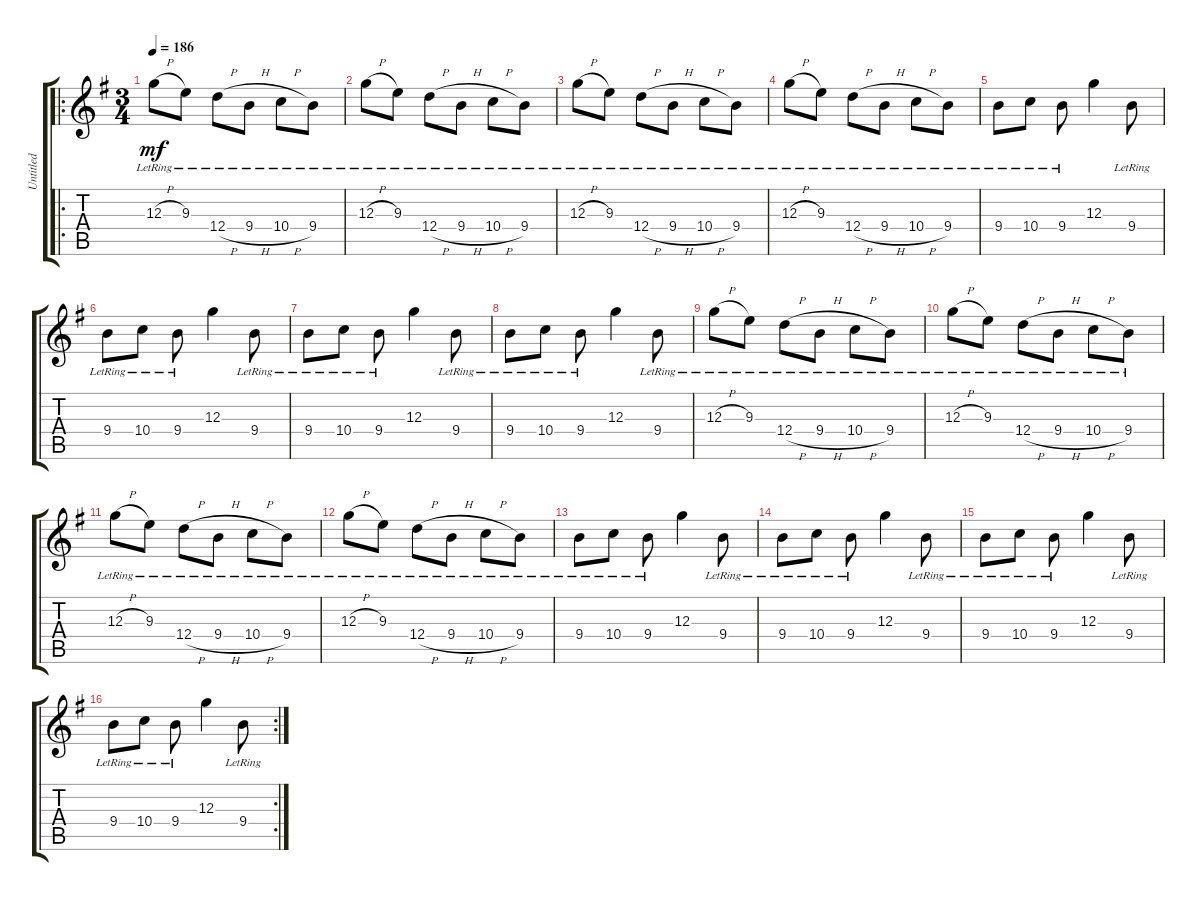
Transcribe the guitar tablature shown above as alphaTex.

\track ("Untitled" "Untitled") {instrument overdrivenguitar}
\staff {score tabs}
\tuning (E4 B3 G3 D3 A2 E2) {hide}
\ro
\ts (3 4)
\tempo 186
\clef g2
\ks g
12.3{h lr}.8{dy mf} 9.3{lr}.8 12.4{h lr}.8 9.4{h lr}.8 10.4{h lr}.8 9.4{lr}.8 |
12.3{h lr}.8 9.3{lr}.8 12.4{h lr}.8 9.4{h lr}.8 10.4{h lr}.8 9.4{lr}.8 |
12.3{h lr}.8 9.3{lr}.8 12.4{h lr}.8 9.4{h lr}.8 10.4{h lr}.8 9.4{lr}.8 |
12.3{h lr}.8 9.3{lr}.8 12.4{h lr}.8 9.4{h lr}.8 10.4{h lr}.8 9.4{lr}.8 |
9.4{lr}.8 10.4{lr}.8 9.4{lr}.8 12.3.4 9.4{lr}.8 |
9.4{lr}.8 10.4{lr}.8 9.4{lr}.8 12.3.4 9.4{lr}.8 |
9.4{lr}.8 10.4{lr}.8 9.4{lr}.8 12.3.4 9.4{lr}.8 |
9.4{lr}.8 10.4{lr}.8 9.4{lr}.8 12.3.4 9.4{lr}.8 |
12.3{h lr}.8 9.3{lr}.8 12.4{h lr}.8 9.4{h lr}.8 10.4{h lr}.8 9.4{lr}.8 |
12.3{h lr}.8 9.3{lr}.8 12.4{h lr}.8 9.4{h lr}.8 10.4{h lr}.8 9.4{lr}.8 |
12.3{h lr}.8 9.3{lr}.8 12.4{h lr}.8 9.4{h lr}.8 10.4{h lr}.8 9.4{lr}.8 |
12.3{h lr}.8 9.3{lr}.8 12.4{h lr}.8 9.4{h lr}.8 10.4{h lr}.8 9.4{lr}.8 |
9.4{lr}.8 10.4{lr}.8 9.4{lr}.8 12.3.4 9.4{lr}.8 |
9.4{lr}.8 10.4{lr}.8 9.4{lr}.8 12.3.4 9.4{lr}.8 |
9.4{lr}.8 10.4{lr}.8 9.4{lr}.8 12.3.4 9.4{lr}.8 |
\rc 2
9.4{lr}.8 10.4{lr}.8 9.4{lr}.8 12.3.4 9.4{lr}.8
